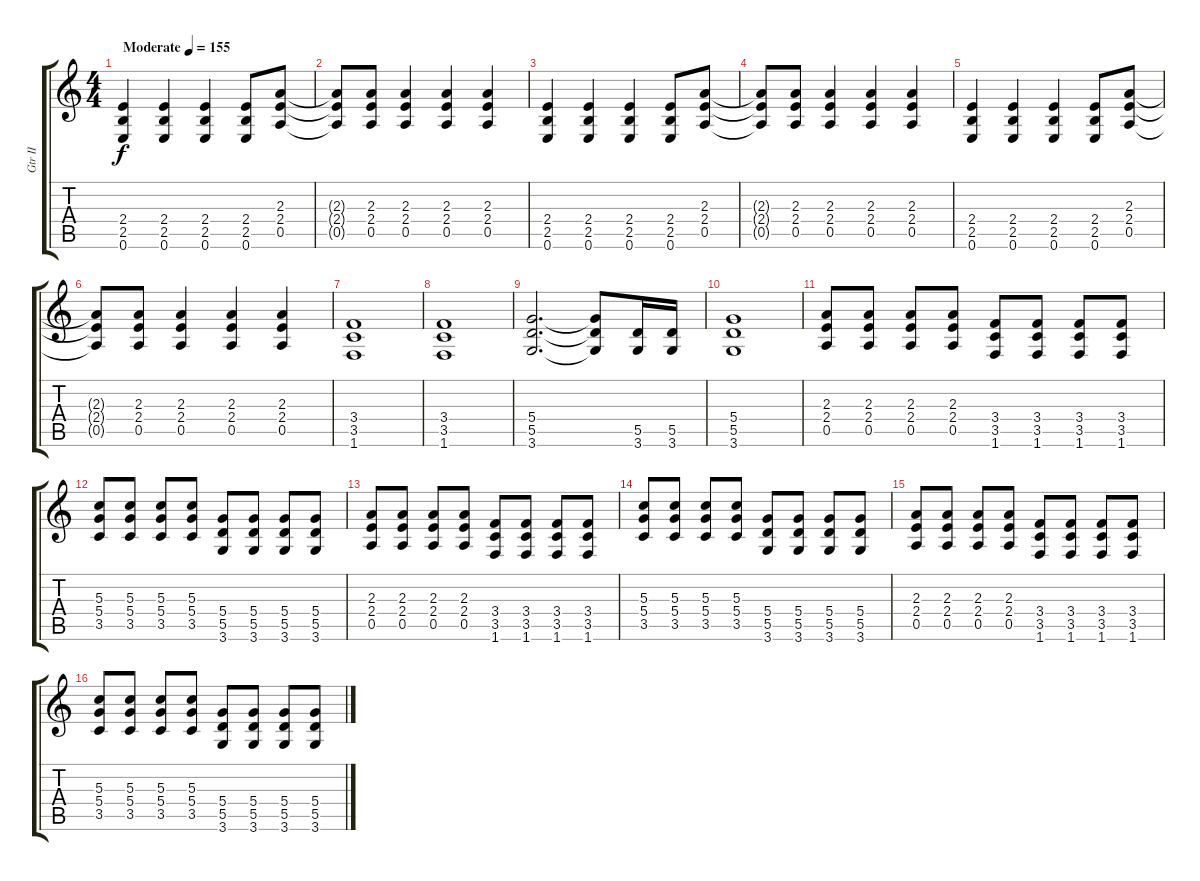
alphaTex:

\track ("Gtr II" "Gtr II") {instrument overdrivenguitar}
\staff {score tabs}
\tuning (E4 B3 G3 D3 A2 E2) {hide}
\ts (4 4)
\tempo (155 "Moderate")
\clef g2
\ks c
(2.4 2.5 0.6).4{dy f instrument overdrivenguitar} (2.4 2.5 0.6).4 (2.4 2.5 0.6).4 (2.4 2.5 0.6).8 (2.3 2.4 0.5).8 |
(2.3{t} 2.4{t} 0.5{t}).8 (2.3 2.4 0.5).8 (2.3 2.4 0.5).4 (2.3 2.4 0.5).4 (2.3 2.4 0.5).4 |
(2.4 2.5 0.6).4 (2.4 2.5 0.6).4 (2.4 2.5 0.6).4 (2.4 2.5 0.6).8 (2.3 2.4 0.5).8 |
(2.3{t} 2.4{t} 0.5{t}).8 (2.3 2.4 0.5).8 (2.3 2.4 0.5).4 (2.3 2.4 0.5).4 (2.3 2.4 0.5).4 |
(2.4 2.5 0.6).4 (2.4 2.5 0.6).4 (2.4 2.5 0.6).4 (2.4 2.5 0.6).8 (2.3 2.4 0.5).8 |
(2.3{t} 2.4{t} 0.5{t}).8 (2.3 2.4 0.5).8 (2.3 2.4 0.5).4 (2.3 2.4 0.5).4 (2.3 2.4 0.5).4 |
(3.4 3.5 1.6).1 |
(3.4 3.5 1.6).1 |
(5.4 5.5 3.6).2{d} (5.4{t} 5.5{t} 3.6{t}).8 (5.5 3.6).16 (5.5 3.6).16 |
(5.4 5.5 3.6).1 |
(2.3 2.4 0.5).8 (2.3 2.4 0.5).8 (2.3 2.4 0.5).8 (2.3 2.4 0.5).8 (3.4 3.5 1.6).8 (3.4 3.5 1.6).8 (3.4 3.5 1.6).8 (3.4 3.5 1.6).8 |
(5.3 5.4 3.5).8 (5.3 5.4 3.5).8 (5.3 5.4 3.5).8 (5.3 5.4 3.5).8 (5.4 5.5 3.6).8 (5.4 5.5 3.6).8 (5.4 5.5 3.6).8 (5.4 5.5 3.6).8 |
(2.3 2.4 0.5).8 (2.3 2.4 0.5).8 (2.3 2.4 0.5).8 (2.3 2.4 0.5).8 (3.4 3.5 1.6).8 (3.4 3.5 1.6).8 (3.4 3.5 1.6).8 (3.4 3.5 1.6).8 |
(5.3 5.4 3.5).8 (5.3 5.4 3.5).8 (5.3 5.4 3.5).8 (5.3 5.4 3.5).8 (5.4 5.5 3.6).8 (5.4 5.5 3.6).8 (5.4 5.5 3.6).8 (5.4 5.5 3.6).8 |
(2.3 2.4 0.5).8 (2.3 2.4 0.5).8 (2.3 2.4 0.5).8 (2.3 2.4 0.5).8 (3.4 3.5 1.6).8 (3.4 3.5 1.6).8 (3.4 3.5 1.6).8 (3.4 3.5 1.6).8 |
(5.3 5.4 3.5).8 (5.3 5.4 3.5).8 (5.3 5.4 3.5).8 (5.3 5.4 3.5).8 (5.4 5.5 3.6).8 (5.4 5.5 3.6).8 (5.4 5.5 3.6).8 (5.4 5.5 3.6).8
